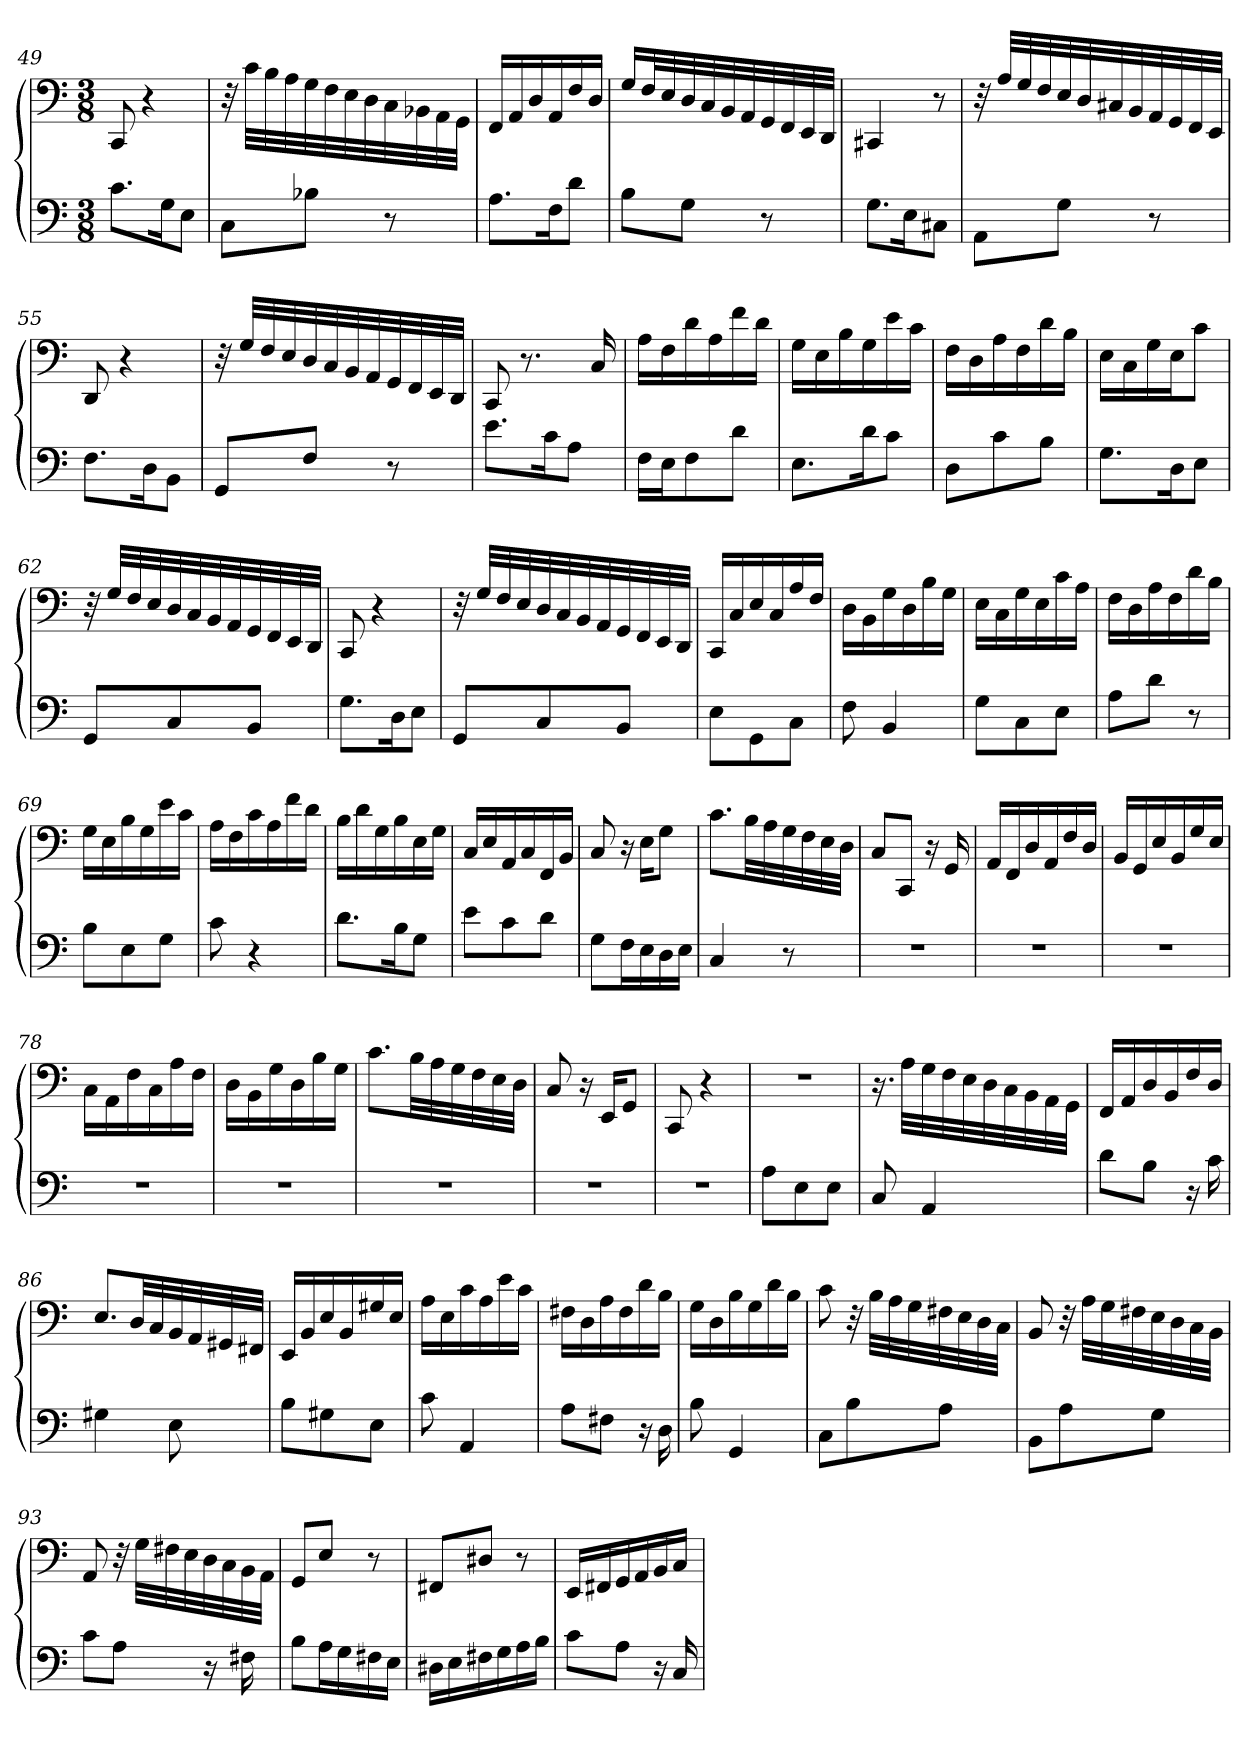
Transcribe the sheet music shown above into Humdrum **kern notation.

**kern	**kern
*part1	*part1
*staff2	*staff1
*clefF4	*clefF4
*k[]	*k[]
*C:	*C:
*M3/8	*M3/8
=49	=49
8.c\L	8CC
.	4r
16G\K	.
8E\J	.
=50	=50
8C\L	32r
.	32c\LLL
.	32B\
.	32A\
8B-X\J	32G\
.	32F\
.	32E\
.	32D\
8r	32C\
.	32BB-X\
.	32AA\
.	32GG\JJJ
=51	=51
8.A\L	16FF/LL
.	16AA/
.	16D/
16F\K	16AA/
8d\J	16F/
.	16D/JJ
=52	=52
8B\L	16G/LL
.	32F/L
.	32E/
8G\J	32D/
.	32C/
.	32BB/
.	32AA/
8r	32GG/
.	32FF/
.	32EE/
.	32DD/JJJ
=53	=53
8.G\L	4CC#X
16E\K	.
8C#X\J	8r
=54	=54
8AA\L	32r
.	32A/LLL
.	32G/
.	32F/
8G\J	32E/
.	32D/
.	32C#X/
.	32BB/
8r	32AA/
.	32GG/
.	32FF/
.	32EE/JJJ
=55	=55
8.F\L	8DD
.	4r
16D\K	.
8BB\J	.
=56	=56
8GG/L	32r
.	32G/LLL
.	32F/
.	32E/
8F/J	32D/
.	32C/
.	32BB/
.	32AA/
8r	32GG/
.	32FF/
.	32EE/
.	32DD/JJJ
=57	=57
8.e\L	8CC
.	8.r
16c\K	.
8A\J	.
.	16C
=58	=58
16F\LL	16A\LL
16E\J	16F\
8F\	16d\
.	16A\
8d\J	16f\
.	16d\JJ
=59	=59
8.E\L	16G\LL
.	16E\
.	16B\
16d\K	16G\
8c\J	16e\
.	16c\JJ
=60	=60
8D\L	16F\LL
.	16D\
8c\	16A\
.	16F\
8B\J	16d\
.	16B\JJ
=61	=61
8.G\L	16E\LL
.	16C\
.	16G\
16D\K	16E\J
8E\J	8c\J
=62	=62
8GG/L	32r
.	32G/LLL
.	32F/
.	32E/
8C/	32D/
.	32C/
.	32BB/
.	32AA/
8BB/J	32GG/
.	32FF/
.	32EE/
.	32DD/JJJ
=63	=63
8.G\L	8CC
.	4r
16D\K	.
8E\J	.
=64	=64
8GG/L	32r
.	32G/LLL
.	32F/
.	32E/
8C/	32D/
.	32C/
.	32BB/
.	32AA/
8BB/J	32GG/
.	32FF/
.	32EE/
.	32DD/JJJ
=65	=65
8E\L	16CC/LL
.	16C/
8GG\	16E/
.	16C/
8C\J	16A/
.	16F/JJ
=66	=66
8F	16D\LL
.	16BB\
4BB	16G\
.	16D\
.	16B\
.	16G\JJ
=67	=67
8G\L	16E\LL
.	16C\
8C\	16G\
.	16E\
8E\J	16c\
.	16A\JJ
=68	=68
8A\L	16F\LL
.	16D\
8d\J	16A\
.	16F\
8r	16d\
.	16B\JJ
=69	=69
8B\L	16G\LL
.	16E\
8E\	16B\
.	16G\
8G\J	16e\
.	16c\JJ
=70	=70
8c	16A\LL
.	16F\
4r	16c\
.	16A\
.	16f\
.	16d\JJ
=71	=71
8.d\L	16B\LL
.	16d\
.	16G\
16B\K	16B\
8G\J	16E\
.	16G\JJ
=72	=72
8e\L	16C/LL
.	16E/
8c\	16AA/
.	16C/
8d\J	16FF/
.	16BB/JJ
=73	=73
8G\L	8C
16F\L	16r
16E\	16E\KL
16D\	8G\J
16E\JJ	.
=74	=74
4C	8.c\L
.	32B\LL
.	32A\
8r	32G\
.	32F\
.	32E\
.	32D\JJJ
=75	=75
4.r	8C/L
.	8CC/J
.	16r
.	16GG
=76	=76
4.r	16AA/LL
.	16FF/
.	16D/
.	16AA/
.	16F/
.	16D/JJ
=77	=77
4.r	16BB/LL
.	16GG/
.	16E/
.	16BB/
.	16G/
.	16E/JJ
=78	=78
4.r	16C\LL
.	16AA\
.	16F\
.	16C\
.	16A\
.	16F\JJ
=79	=79
4.r	16D\LL
.	16BB\
.	16G\
.	16D\
.	16B\
.	16G\JJ
=80	=80
4.r	8.c\L
.	32B\LL
.	32A\
.	32G\
.	32F\
.	32E\
.	32D\JJJ
=81	=81
4.r	8C
.	16r
.	16EE/KL
.	8GG/J
=82	=82
4.r	8CC
.	4r
=83	=83
8A\L	4.r
8E\	.
8E\J	.
=84	=84
8C	16.r
.	32A\LLL
4AA	32G\
.	32F\
.	32E\
.	32D\
.	32C\
.	32BB\
.	32AA\
.	32GG\JJJ
=85	=85
8d\L	16FF/LL
.	16AA/
8B\J	16D/
.	16BB/
16r	16F/
16c	16D/JJ
=86	=86
4G#X	8.E/L
.	32D/LL
.	32C/
8E	32BB/
.	32AA/
.	32GG#X/
.	32FF#X/JJJ
=87	=87
8B\L	16EE/LL
.	16BB/
8G#X\	16E/
.	16BB/
8E\J	16G#X/
.	16E/JJ
=88	=88
8c	16A\LL
.	16E\
4AA	16c\
.	16A\
.	16e\
.	16c\JJ
=89	=89
8A\L	16F#X\LL
.	16D\
8F#X\J	16A\
.	16F#\
16r	16d\
16D	16B\JJ
=90	=90
8B	16G\LL
.	16D\
4GG	16B\
.	16G\
.	16d\
.	16B\JJ
=91	=91
8C\L	8c
8B\	32r
.	32B\LLL
.	32A\
.	32G\
8A\J	32F#X\
.	32E\
.	32D\
.	32C\JJJ
=92	=92
8BB\L	8BB
8A\	32r
.	32A\LLL
.	32G\
.	32F#X\
8G\J	32E\
.	32D\
.	32C\
.	32BB\JJJ
=93	=93
8c\L	8AA
8A\J	32r
.	32G\LLL
.	32F#X\
.	32E\
16r	32D\
.	32C\
16F#X	32BB\
.	32AA\JJJ
=94	=94
8B\L	8GG/L
16A\L	8E/J
16G\	.
16F#X\	8r
16E\JJ	.
=95	=95
16D#X\LL	8FF#X/L
16E\	.
16F#X\	8D#X/J
16G\	.
16A\	8r
16B\JJ	.
=96	=96
8c\L	16EE/LL
.	16FF#X/
8A\J	16GG/
.	16AA/
16r	16BB/
16C	16C/JJ
=	=
*-	*-
